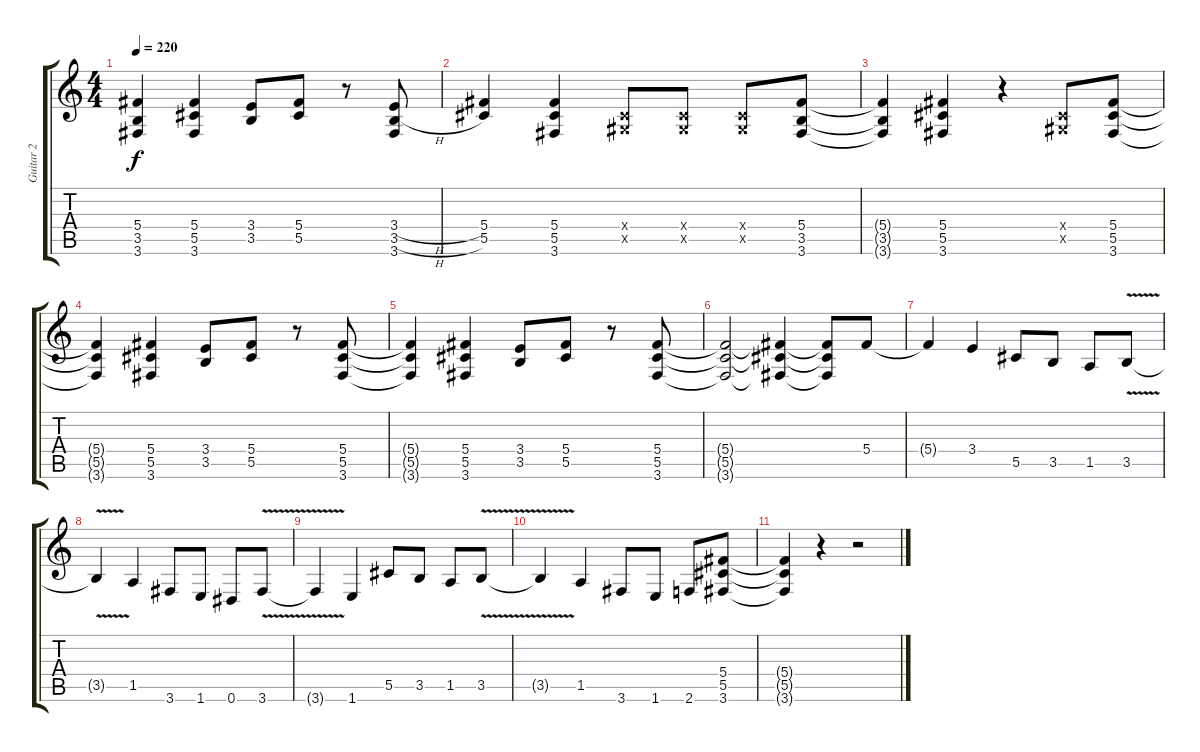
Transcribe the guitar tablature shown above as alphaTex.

\track ("Guitar 2" "Guitar 2") {instrument distortionguitar}
\staff {score tabs}
\tuning (Eb4 Bb3 Gb3 Db3 Ab2 Eb2) {hide}
\ts (4 4)
\tempo 220
\clef g2
\ks c
(5.4{t} 3.5{t} 3.6{t}).4{dy f} (5.4 5.5 3.6).4 (3.4 3.5).8 (5.4 5.5).8 r.8 (3.4{h} 3.5{h} 3.6).8 |
(5.4 5.5).4 (5.4 5.5 3.6).4 (0.4{x} 0.5{x}).8 (0.4{x} 0.5{x}).8 (0.4{x} 0.5{x}).8 (5.4 3.5 3.6).8 |
(5.4{t} 3.5{t} 3.6{t}).4 (5.4 5.5 3.6).4 r.4 (0.4{x} 0.5{x}).8 (5.4 5.5 3.6).8 |
(5.4{t} 5.5{t} 3.6{t}).4 (5.4 5.5 3.6).4 (3.4 3.5).8 (5.4 5.5).8 r.8 (5.4 5.5 3.6).8 |
(5.4{t} 5.5{t} 3.6{t}).4 (5.4 5.5 3.6).4 (3.4 3.5).8 (5.4 5.5).8 r.8 (5.4 5.5 3.6).8 |
(5.4{t} 5.5{t} 3.6{t}).2 (5.4{t} 5.5{t} 3.6{t}).4 (5.4{t} 5.5{t} 3.6{t}).8 5.4.8 |
5.4{t}.4 3.4.4 5.5.8 3.5.8 1.5.8 3.5{v}.8 |
3.5{t}.4 1.5.4 3.6.8 1.6.8 0.6.8 3.6{v}.8 |
3.6{t}.4 1.6.4 5.5.8 3.5.8 1.5.8 3.5{v}.8 |
3.5{t}.4 1.5.4 3.6.8 1.6.8 2.6.8 (5.4 5.5 3.6).8 |
(5.4{t} 5.5{t} 3.6{t}).4 r.4 r.2
